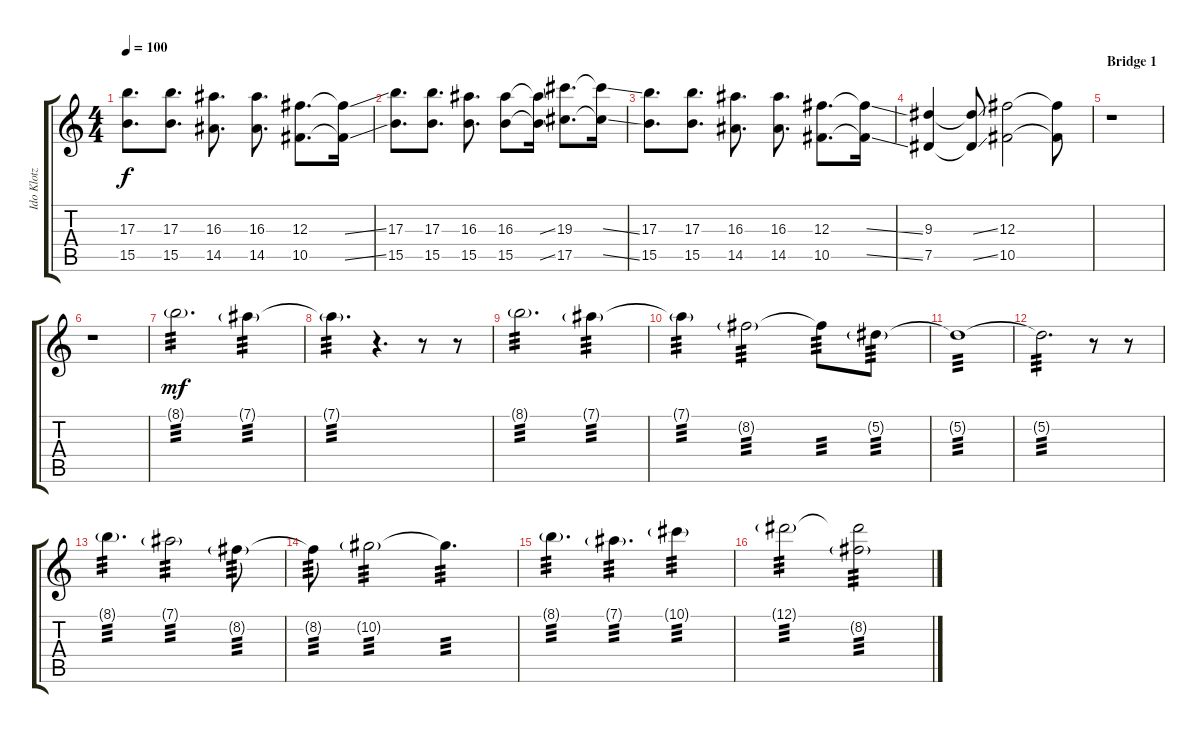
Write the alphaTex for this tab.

\track ("Ido Klotz" "Ido Klotz") {instrument overdrivenguitar}
\staff {score tabs}
\tuning (Eb4 Bb3 Gb3 Db3 Ab2 Db2) {hide}
\ts (4 4)
\tempo 100
\clef g2
\ks c
(17.3 15.5).8{d dy f} (17.3 15.5).8{d} (16.3 14.5).8{d} (16.3 14.5).8{d} (12.3 10.5).8{d} (12.3{ss t} 10.5{ss t}).16 |
(17.3 15.5).8{d} (17.3 15.5).8{d} (16.3 15.5).8{d} (16.3 15.5).8 (16.3{ss t} 15.5{ss t}).16 (19.3 17.5).8{d} (19.3{ss t} 17.5{ss t}).16 |
(17.3 15.5).8{d} (17.3 15.5).8{d} (16.3 14.5).8{d} (16.3 14.5).8{d} (12.3 10.5).8{d} (12.3{ss t} 10.5{ss t}).16 |
(9.3 7.5).4 (9.3{ss t} 7.5{ss t}).8 (12.3 10.5).2 (12.3{t} 10.5{t}).8 |
\section ("" "Bridge 1")
r.1 |
r.1 |
8.1{g}.2{d tp 3 dy mf} 7.1{g}.4{tp 3} |
7.1{g t}.4{d tp 3} r.4{d} r.8 r.8 |
8.1{g}.2{d tp 3} 7.1{g}.4{tp 3} |
7.1{g t}.4{tp 3} 8.2{g}.2{tp 3} 8.2{t}.8{tp 3} 5.2{g}.8{tp 3} |
5.2{t}.1{tp 3} |
5.2{t}.2{d tp 3} r.8 r.8 |
8.1{g}.4{d tp 3} 7.1{g}.2{tp 3} 8.2{g}.8{tp 3} |
8.2{t}.8{tp 3} 10.2{g}.2{tp 3} 10.2{t}.4{d tp 3} |
8.1{g}.4{d tp 3} 7.1{g}.4{d tp 3} 10.1{g}.4{tp 3} |
12.1{g}.2{tp 3} (12.1{t} 8.2{g}).2{tp 3}
